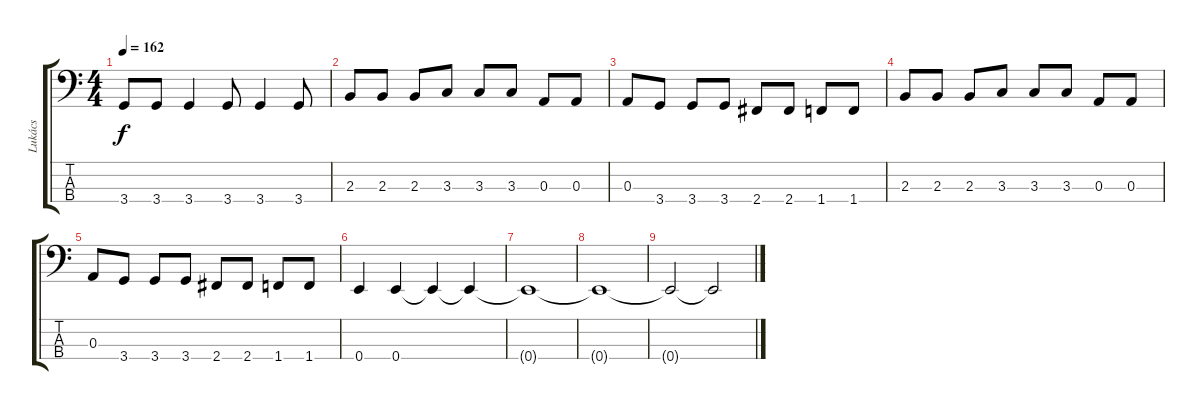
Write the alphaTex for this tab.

\track ("Lukács" "Lukács") {instrument electricbasspick}
\staff {score tabs}
\tuning (G2 D2 A1 E1) {hide}
\ts (4 4)
\tempo 162
\clef f4
\ks c
3.4{t}.8{dy f} 3.4.8 3.4.4 3.4.8 3.4.4 3.4.8 |
2.3.8 2.3.8 2.3.8 3.3.8 3.3.8 3.3.8 0.3.8 0.3.8 |
0.3.8 3.4.8 3.4.8 3.4.8 2.4.8 2.4.8 1.4.8 1.4.8 |
2.3.8 2.3.8 2.3.8 3.3.8 3.3.8 3.3.8 0.3.8 0.3.8 |
0.3.8 3.4.8 3.4.8 3.4.8 2.4.8 2.4.8 1.4.8 1.4.8 |
0.4.4 0.4.4 0.4{t}.4 0.4{t}.4 |
0.4{t}.1 |
0.4{t}.1 |
0.4{t}.2 0.4{t}.2
